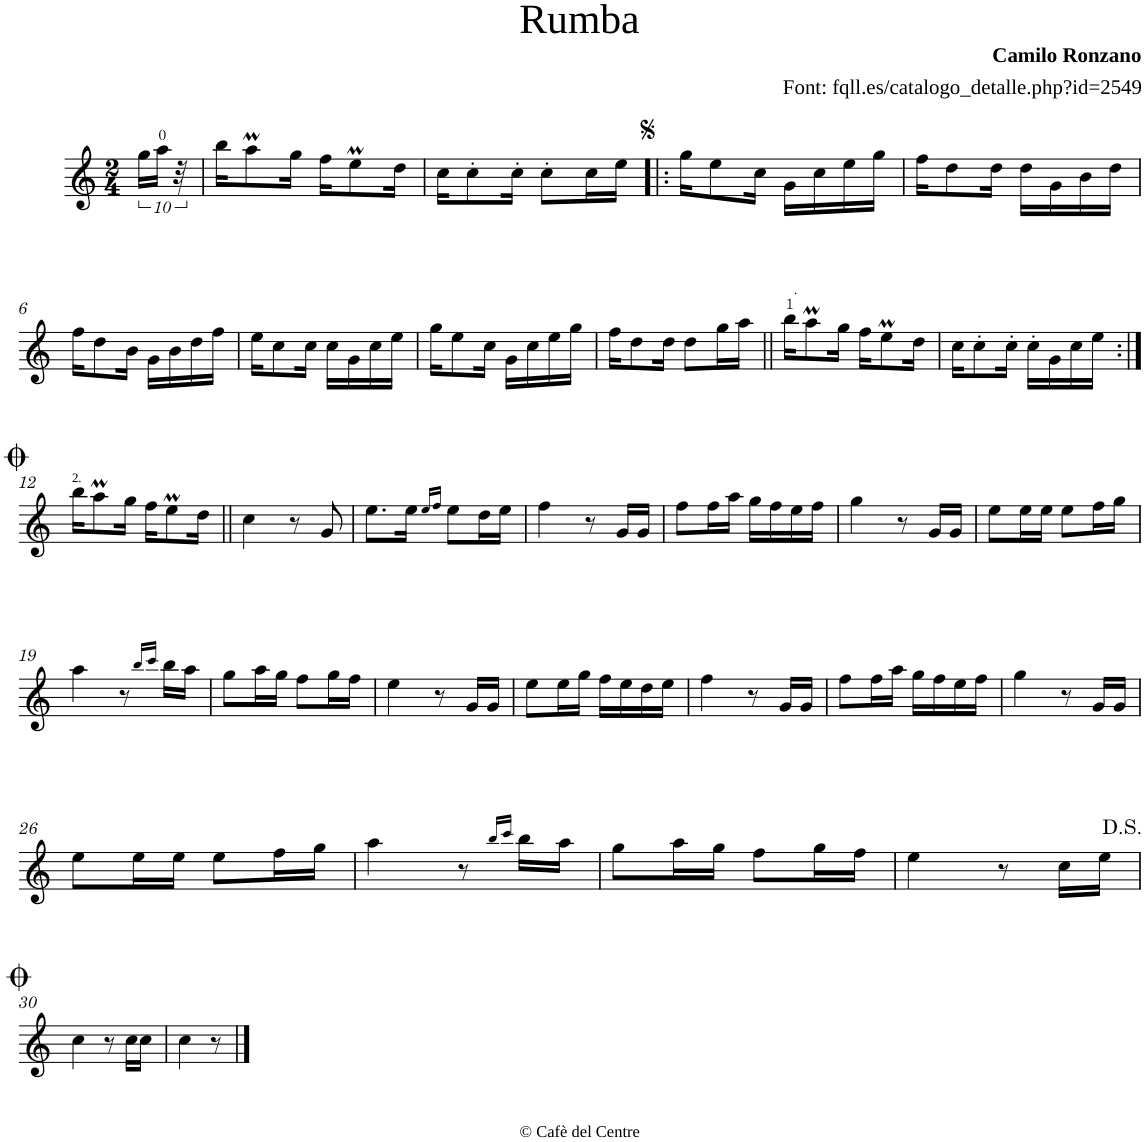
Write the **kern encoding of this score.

**kern
*part1
*staff1
*I"Instrument 1
*clefG2
*k[]
*M2/4
=1
80gg\LL
80aa\JJ
160r
=2
16bb\KL
8aaM\
16gg\Jk
16ff\KL
8eem\
16dd\Jk
=3
16cc\KL
8cc'\
16cc'\Jk
8cc'\L
16cc\L
16ee\JJ
=4!|:
16gg\KL
8ee\
16cc\Jk
16g\LL
16cc\
16ee\
16gg\JJ
=5
16ff\KL
8dd\
16dd\Jk
16dd\LL
16g\
16b\
16dd\JJ
!!LO:LB:g=z
=6
16ff\KL
8dd\
16b\Jk
16g\LL
16b\
16dd\
16ff\JJ
=7
16ee\KL
8cc\
16cc\Jk
16cc\LL
16g\
16cc\
16ee\JJ
=8
16gg\KL
8ee\
16cc\Jk
16g\LL
16cc\
16ee\
16gg\JJ
=9
16ff\KL
8dd\
16dd\Jk
8dd\L
16gg\L
16aa\JJ
=10||
*^
16bb\KL	32ryy
!	!LO:TX:a:t=.
.	4...ryy
8aaM\	.
16gg\Jk	.
16ff\KL	.
8eem\	.
16dd\Jk	.
*v	*v
=11
16cc\KL
8cc'\
16cc'\Jk
16cc'\LL
16g\
16cc\
16ee\JJ
!!LO:LB:g=z
=12:|!
!LO:TX:a:t=2.
16bb\KL
8aaM\
16gg\Jk
16ff\KL
8eem\
16dd\Jk
=13||
4cc\
8r
8g/
=14
8.ee\L
16ee\Jk
16qee/LL
16qff/JJ
8ee\L
16dd\L
16ee\JJ
=15
4ff\
8r
16g/LL
16g/JJ
=16
8ff\L
16ff\L
16aa\JJ
16gg\LL
16ff\
16ee\
16ff\JJ
=17
4gg\
8r
16g/LL
16g/JJ
=18
8ee\L
16ee\L
16ee\JJ
8ee\L
16ff\L
16gg\JJ
!!LO:LB:g=z
=19
4aa\
8r
16qbb/LL
16qccc/JJ
16bb\LL
16aa\JJ
=20
8gg\L
16aa\L
16gg\JJ
8ff\L
16gg\L
16ff\JJ
=21
4ee\
8r
16g/LL
16g/JJ
=22
8ee\L
16ee\L
16gg\JJ
16ff\LL
16ee\
16dd\
16ee\JJ
=23
4ff\
8r
16g/LL
16g/JJ
=24
8ff\L
16ff\L
16aa\JJ
16gg\LL
16ff\
16ee\
16ff\JJ
=25
4gg\
8r
16g/LL
16g/JJ
!!LO:LB:g=z
=26
8ee\L
16ee\L
16ee\JJ
8ee\L
16ff\L
16gg\JJ
=27
4aa\
8r
16qbb/LL
16qccc/JJ
16bb\LL
16aa\JJ
=28
8gg\L
16aa\L
16gg\JJ
8ff\L
16gg\L
16ff\JJ
=29
4ee\
8r
16cc\LL
16ee\JJ
!!LO:LB:g=z
=30
4cc\
8r
16cc\LL
16cc\JJ
=31
4cc\
8r
==
*-
